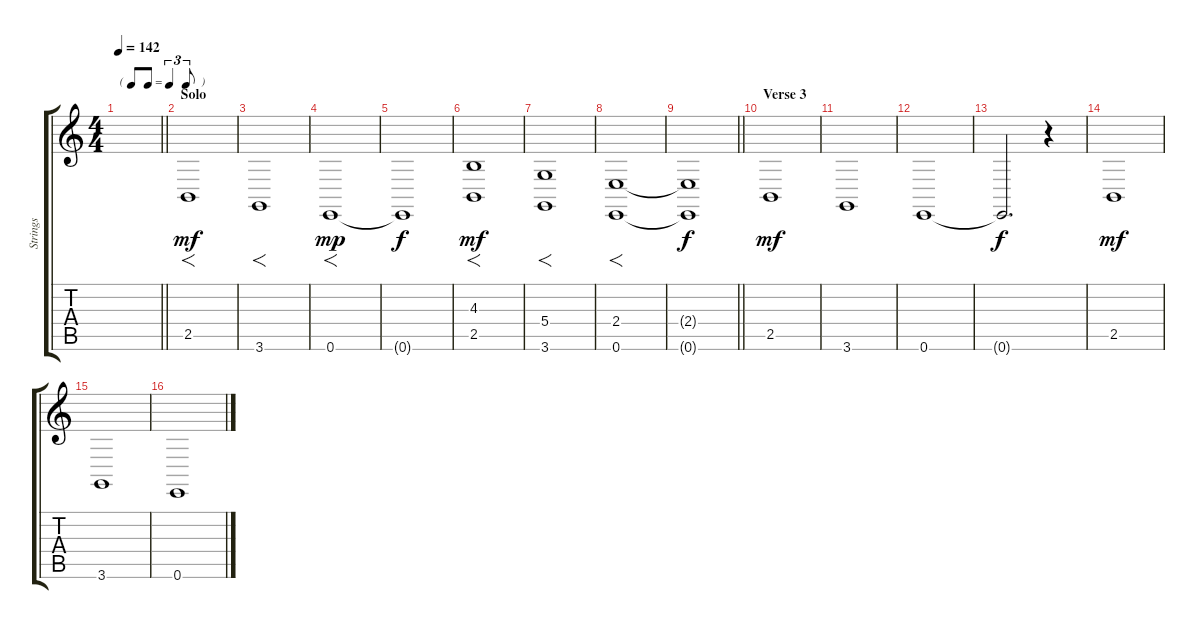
\track ("Strings" "Strings") {instrument stringensemble1}
\staff {score tabs}
\tuning (E4 B3 G3 D3 A2 E2) {hide}
\ts (4 4)
\tf triplet8th
\tempo 142
\clef g2
\barLineRight lightlight
\ks c
|
\section ("" "Solo")
2.5.1{f dy mf} |
3.6.1{f} |
0.6.1{f dy mp} |
0.6{t}.1{dy f} |
(4.3 2.5).1{f dy mf balance 7} |
(5.4 3.6).1{f} |
(2.4 0.6).1{f} |
\barLineRight lightlight
(2.4{t} 0.6{t}).1{dy f} |
\section ("" "Verse 3")
2.5.1{dy mf balance 11 instrument stringensemble2} |
3.6.1 |
0.6.1 |
0.6{t}.2{d dy f} r.4 |
2.5.1{dy mf} |
3.6.1 |
0.6.1
